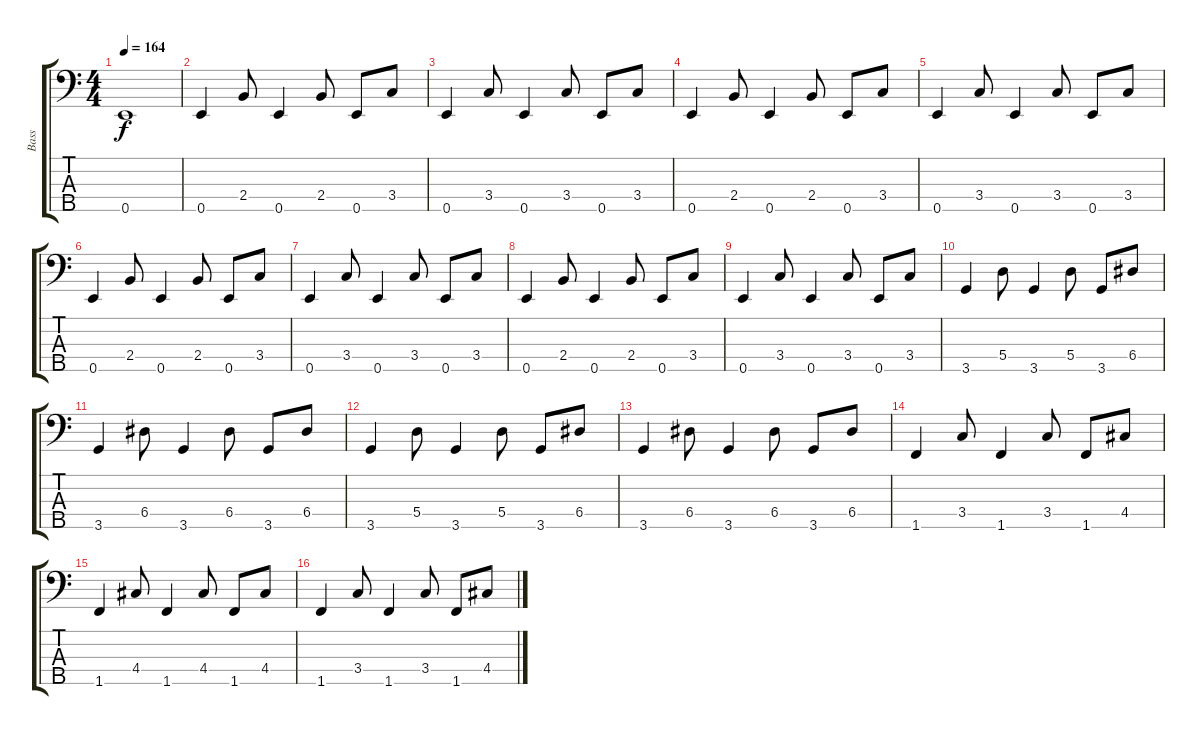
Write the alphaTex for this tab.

\track ("Bass" "Bass") {instrument electricbassfinger}
\staff {score tabs}
\tuning (C3 G2 D2 A1 E1) {hide}
\ts (4 4)
\tempo 164
\clef f4
\ks c
0.5.1{dy f} |
0.5.4 2.4.8 0.5.4 2.4.8 0.5.8 3.4.8 |
0.5.4 3.4.8 0.5.4 3.4.8 0.5.8 3.4.8 |
0.5.4 2.4.8 0.5.4 2.4.8 0.5.8 3.4.8 |
0.5.4 3.4.8 0.5.4 3.4.8 0.5.8 3.4.8 |
0.5.4 2.4.8 0.5.4 2.4.8 0.5.8 3.4.8 |
0.5.4 3.4.8 0.5.4 3.4.8 0.5.8 3.4.8 |
0.5.4 2.4.8 0.5.4 2.4.8 0.5.8 3.4.8 |
0.5.4 3.4.8 0.5.4 3.4.8 0.5.8 3.4.8 |
3.5.4 5.4.8 3.5.4 5.4.8 3.5.8 6.4.8 |
3.5.4 6.4.8 3.5.4 6.4.8 3.5.8 6.4.8 |
3.5.4 5.4.8 3.5.4 5.4.8 3.5.8 6.4.8 |
3.5.4 6.4.8 3.5.4 6.4.8 3.5.8 6.4.8 |
1.5.4 3.4.8 1.5.4 3.4.8 1.5.8 4.4.8 |
1.5.4 4.4.8 1.5.4 4.4.8 1.5.8 4.4.8 |
1.5.4 3.4.8 1.5.4 3.4.8 1.5.8 4.4.8
